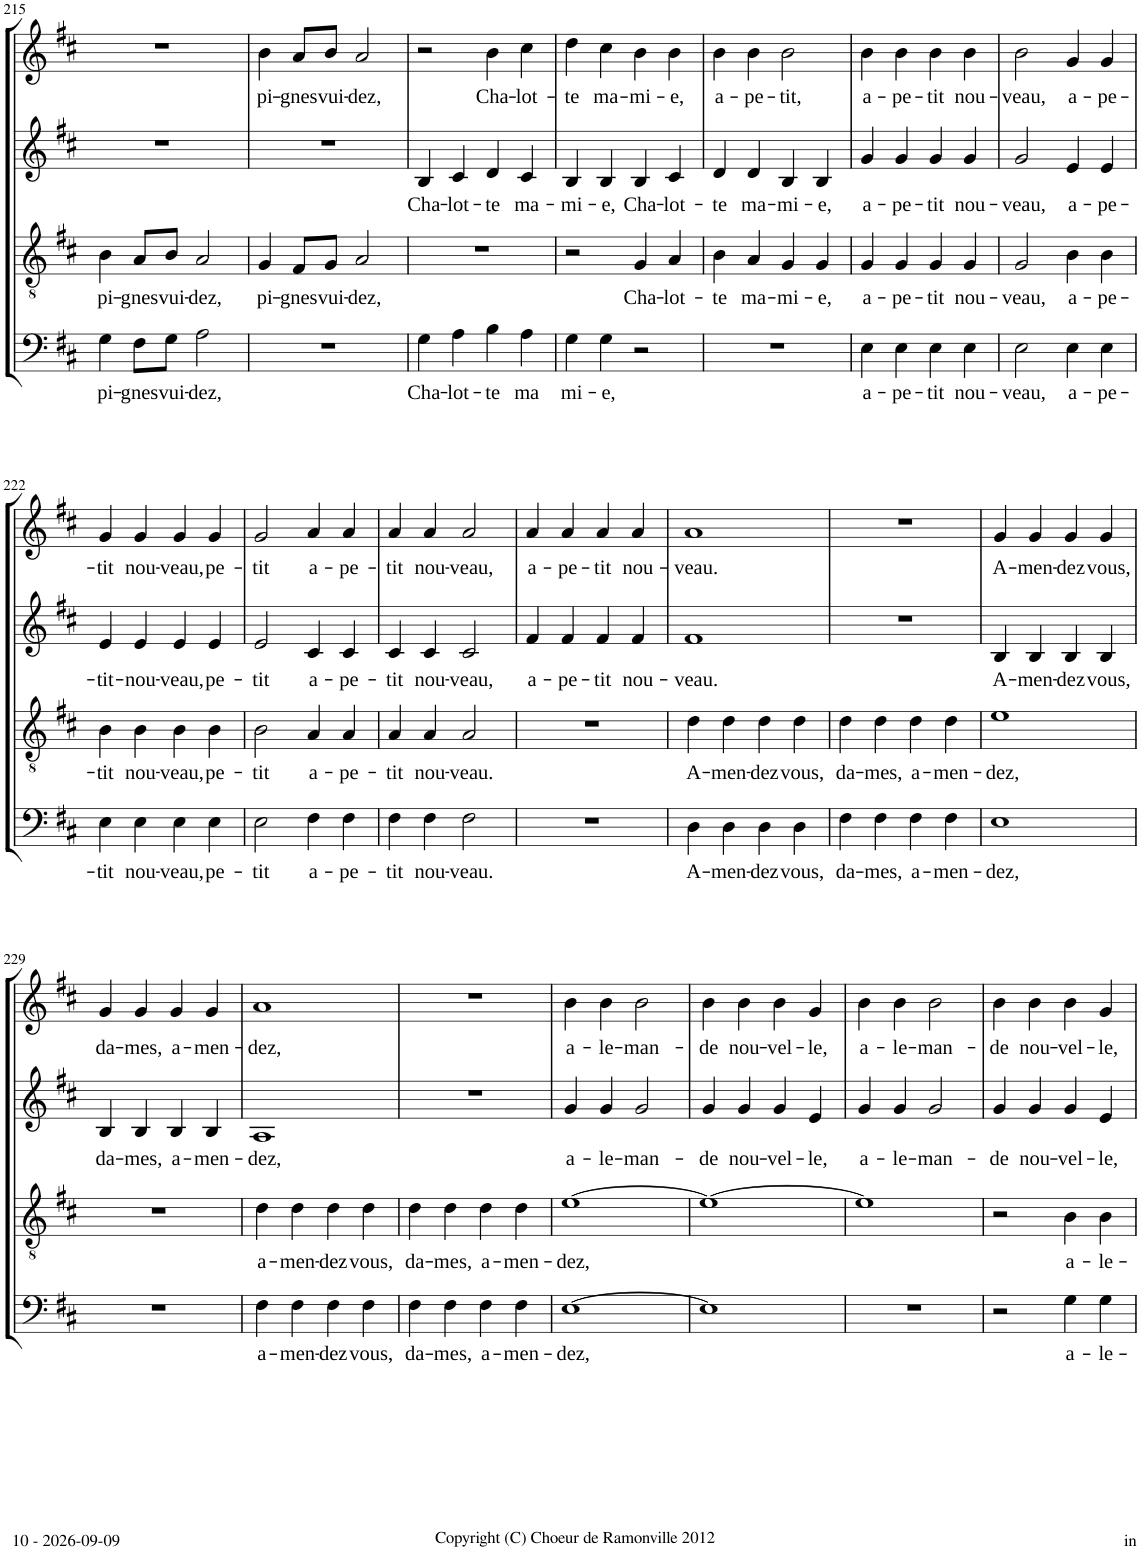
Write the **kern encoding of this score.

**kern	**text	**kern	**text	**kern	**text	**kern	**text
*part4	*part4	*part3	*part3	*part2	*part2	*part1	*part1
*staff4	*staff4	*staff3	*staff3	*staff2	*staff2	*staff1	*staff1
*I"Basse	*	*I"Ténor	*	*I"Alto	*	*I"Soprano	*
*I'B	*	*I'T	*	*	*	*I'S	*
!!LO:PB:g=z
*clefF4	*	*clefGv2	*	*clefG2	*	*clefG2	*
*k[f#c#]	*	*k[f#c#]	*	*k[f#c#]	*	*k[f#c#]	*
*M4/4	*	*M4/4	*	*M4/4	*	*M4/4	*
*met(c|)	*	*met(c|)	*	*met(c|)	*	*met(c|)	*
=215	=215	=215	=215	=215	=215	=215	=215
!	!LO:LY:b	!	!LO:LY:b	!	!	!	!
4G\	pi-	4B\	pi-	1r	.	1r	.
!	!LO:LY:b	!	!LO:LY:b	!	!	!	!
8F#\L	-gnes	8A/L	-gnes	.	.	.	.
!	!LO:LY:b	!	!LO:LY:b	!	!	!	!
8G\J	vui-	8B/J	vui-	.	.	.	.
!	!LO:LY:b	!	!LO:LY:b	!	!	!	!
2A\	-dez,	2A/	-dez,	.	.	.	.
=216	=216	=216	=216	=216	=216	=216	=216
!	!	!	!LO:LY:b	!	!	!	!LO:LY:b
1r	.	4G/	pi-	1r	.	4b\	pi-
!	!	!	!LO:LY:b	!	!	!	!LO:LY:b
.	.	8F#/L	-gnes	.	.	8a/L	-gnes
!	!	!	!LO:LY:b	!	!	!	!LO:LY:b
.	.	8G/J	vui-	.	.	8b/J	vui-
!	!	!	!LO:LY:b	!	!	!	!LO:LY:b
.	.	2A/	-dez,	.	.	2a/	-dez,
=217	=217	=217	=217	=217	=217	=217	=217
!	!LO:LY:b	!	!	!	!LO:LY:b	!	!
4G\	Cha-	1r	.	4B/	Cha-	2r	.
!	!LO:LY:b	!	!	!	!LO:LY:b	!	!
4A\	-lot-	.	.	4c#/	-lot-	.	.
!	!LO:LY:b	!	!	!	!LO:LY:b	!	!LO:LY:b
4B\	-te	.	.	4d/	-te	4b\	Cha-
!	!LO:LY:b	!	!	!	!LO:LY:b	!	!LO:LY:b
4A\	ma	.	.	4c#/	ma-	4cc#\	-lot-
=218	=218	=218	=218	=218	=218	=218	=218
!	!LO:LY:b	!	!	!	!LO:LY:b	!	!LO:LY:b
4G\	mi-	2r	.	4B/	-mi-	4dd\	-te
!	!LO:LY:b	!	!	!	!LO:LY:b	!	!LO:LY:b
4G\	-e,	.	.	4B/	-e,	4cc#\	ma-
!	!	!	!LO:LY:b	!	!LO:LY:b	!	!LO:LY:b
2r	.	4G/	Cha-	4B/	Cha-	4b\	-mi-
!	!	!	!LO:LY:b	!	!LO:LY:b	!	!LO:LY:b
.	.	4A/	-lot-	4c#/	-lot-	4b\	-e,
=219	=219	=219	=219	=219	=219	=219	=219
!	!	!	!LO:LY:b	!	!LO:LY:b	!	!LO:LY:b
1r	.	4B\	-te	4d/	-te	4b\	a-
!	!	!	!LO:LY:b	!	!LO:LY:b	!	!LO:LY:b
.	.	4A/	ma-	4d/	ma-	4b\	-pe-
!	!	!	!LO:LY:b	!	!LO:LY:b	!	!LO:LY:b
.	.	4G/	-mi-	4B/	-mi-	2b\	-tit,
!	!	!	!LO:LY:b	!	!LO:LY:b	!	!
.	.	4G/	-e,	4B/	-e,	.	.
=220	=220	=220	=220	=220	=220	=220	=220
!	!LO:LY:b	!	!LO:LY:b	!	!LO:LY:b	!	!LO:LY:b
4E\	a-	4G/	a-	4g/	a-	4b\	a-
!	!LO:LY:b	!	!LO:LY:b	!	!LO:LY:b	!	!LO:LY:b
4E\	-pe-	4G/	-pe-	4g/	-pe-	4b\	-pe-
!	!LO:LY:b	!	!LO:LY:b	!	!LO:LY:b	!	!LO:LY:b
4E\	-tit	4G/	-tit	4g/	-tit	4b\	-tit
!	!LO:LY:b	!	!LO:LY:b	!	!LO:LY:b	!	!LO:LY:b
4E\	nou-	4G/	nou-	4g/	nou-	4b\	nou-
=221	=221	=221	=221	=221	=221	=221	=221
!	!LO:LY:b	!	!LO:LY:b	!	!LO:LY:b	!	!LO:LY:b
2E\	-veau,	2G/	-veau,	2g/	-veau,	2b\	-veau,
!	!LO:LY:b	!	!LO:LY:b	!	!LO:LY:b	!	!LO:LY:b
4E\	a-	4B\	a-	4e/	a-	4g/	a-
!	!LO:LY:b	!	!LO:LY:b	!	!LO:LY:b	!	!LO:LY:b
4E\	-pe-	4B\	-pe-	4e/	-pe-	4g/	-pe-
!!LO:LB:g=z
=222	=222	=222	=222	=222	=222	=222	=222
!	!LO:LY:b	!	!LO:LY:b	!	!LO:LY:b	!	!LO:LY:b
4E\	-tit	4B\	-tit	4e/	-tit-	4g/	-tit
!	!LO:LY:b	!	!LO:LY:b	!	!LO:LY:b	!	!LO:LY:b
4E\	nou-	4B\	nou-	4e/	-nou-	4g/	nou-
!	!LO:LY:b	!	!LO:LY:b	!	!LO:LY:b	!	!LO:LY:b
4E\	-veau,	4B\	-veau,	4e/	-veau,	4g/	-veau,
!	!LO:LY:b	!	!LO:LY:b	!	!LO:LY:b	!	!LO:LY:b
4E\	pe-	4B\	pe-	4e/	pe-	4g/	pe-
=223	=223	=223	=223	=223	=223	=223	=223
!	!LO:LY:b	!	!LO:LY:b	!	!LO:LY:b	!	!LO:LY:b
2E\	-tit	2B\	-tit	2e/	-tit	2g/	-tit
!	!LO:LY:b	!	!LO:LY:b	!	!LO:LY:b	!	!LO:LY:b
4F#\	a-	4A/	a-	4c#/	a-	4a/	a-
!	!LO:LY:b	!	!LO:LY:b	!	!LO:LY:b	!	!LO:LY:b
4F#\	-pe-	4A/	-pe-	4c#/	-pe-	4a/	-pe-
=224	=224	=224	=224	=224	=224	=224	=224
!	!LO:LY:b	!	!LO:LY:b	!	!LO:LY:b	!	!LO:LY:b
4F#\	-tit	4A/	-tit	4c#/	-tit	4a/	-tit
!	!LO:LY:b	!	!LO:LY:b	!	!LO:LY:b	!	!LO:LY:b
4F#\	nou-	4A/	nou-	4c#/	nou-	4a/	nou-
!	!LO:LY:b	!	!LO:LY:b	!	!LO:LY:b	!	!LO:LY:b
2F#\	-veau.	2A/	-veau.	2c#/	-veau,	2a/	-veau,
=225	=225	=225	=225	=225	=225	=225	=225
!	!	!	!	!	!LO:LY:b	!	!LO:LY:b
1r	.	1r	.	4f#/	a-	4a/	a-
!	!	!	!	!	!LO:LY:b	!	!LO:LY:b
.	.	.	.	4f#/	-pe-	4a/	-pe-
!	!	!	!	!	!LO:LY:b	!	!LO:LY:b
.	.	.	.	4f#/	-tit	4a/	-tit
!	!	!	!	!	!LO:LY:b	!	!LO:LY:b
.	.	.	.	4f#/	nou-	4a/	nou-
=226	=226	=226	=226	=226	=226	=226	=226
!	!LO:LY:b	!	!LO:LY:b	!	!LO:LY:b	!	!LO:LY:b
4D\	A-	4d\	A-	1f#	-veau.	1a	-veau.
!	!LO:LY:b	!	!LO:LY:b	!	!	!	!
4D\	-men-	4d\	-men-	.	.	.	.
!	!LO:LY:b	!	!LO:LY:b	!	!	!	!
4D\	-dez	4d\	-dez	.	.	.	.
!	!LO:LY:b	!	!LO:LY:b	!	!	!	!
4D\	vous,	4d\	vous,	.	.	.	.
=227	=227	=227	=227	=227	=227	=227	=227
!	!LO:LY:b	!	!LO:LY:b	!	!	!	!
4F#\	da-	4d\	da-	1r	.	1r	.
!	!LO:LY:b	!	!LO:LY:b	!	!	!	!
4F#\	-mes,	4d\	-mes,	.	.	.	.
!	!LO:LY:b	!	!LO:LY:b	!	!	!	!
4F#\	a-	4d\	a-	.	.	.	.
!	!LO:LY:b	!	!LO:LY:b	!	!	!	!
4F#\	-men-	4d\	-men-	.	.	.	.
=228	=228	=228	=228	=228	=228	=228	=228
!	!LO:LY:b	!	!LO:LY:b	!	!LO:LY:b	!	!LO:LY:b
1E	-dez,	1e	-dez,	4B/	A-	4g/	A-
!	!	!	!	!	!LO:LY:b	!	!LO:LY:b
.	.	.	.	4B/	-men-	4g/	-men-
!	!	!	!	!	!LO:LY:b	!	!LO:LY:b
.	.	.	.	4B/	-dez	4g/	-dez
!	!	!	!	!	!LO:LY:b	!	!LO:LY:b
.	.	.	.	4B/	vous,	4g/	vous,
!!LO:LB:g=z
=229	=229	=229	=229	=229	=229	=229	=229
!	!	!	!	!	!LO:LY:b	!	!LO:LY:b
1r	.	1r	.	4B/	da-	4g/	da-
!	!	!	!	!	!LO:LY:b	!	!LO:LY:b
.	.	.	.	4B/	-mes,	4g/	-mes,
!	!	!	!	!	!LO:LY:b	!	!LO:LY:b
.	.	.	.	4B/	a-	4g/	a-
!	!	!	!	!	!LO:LY:b	!	!LO:LY:b
.	.	.	.	4B/	-men-	4g/	-men-
=230	=230	=230	=230	=230	=230	=230	=230
!	!LO:LY:b	!	!LO:LY:b	!	!LO:LY:b	!	!LO:LY:b
4F#\	a-	4d\	a-	1A	-dez,	1a	-dez,
!	!LO:LY:b	!	!LO:LY:b	!	!	!	!
4F#\	-men-	4d\	-men-	.	.	.	.
!	!LO:LY:b	!	!LO:LY:b	!	!	!	!
4F#\	-dez	4d\	-dez	.	.	.	.
!	!LO:LY:b	!	!LO:LY:b	!	!	!	!
4F#\	vous,	4d\	vous,	.	.	.	.
=231	=231	=231	=231	=231	=231	=231	=231
!	!LO:LY:b	!	!LO:LY:b	!	!	!	!
4F#\	da-	4d\	da-	1r	.	1r	.
!	!LO:LY:b	!	!LO:LY:b	!	!	!	!
4F#\	-mes,	4d\	-mes,	.	.	.	.
!	!LO:LY:b	!	!LO:LY:b	!	!	!	!
4F#\	a-	4d\	a-	.	.	.	.
!	!LO:LY:b	!	!LO:LY:b	!	!	!	!
4F#\	-men-	4d\	-men-	.	.	.	.
=232	=232	=232	=232	=232	=232	=232	=232
!	!LO:LY:b	!	!LO:LY:b	!	!LO:LY:b	!	!LO:LY:b
[1E	-dez,	[1e	-dez,	4g/	a-	4b\	a-
!	!	!	!	!	!LO:LY:b	!	!LO:LY:b
.	.	.	.	4g/	-le-	4b\	-le-
!	!	!	!	!	!LO:LY:b	!	!LO:LY:b
.	.	.	.	2g/	-man-	2b\	-man-
=233	=233	=233	=233	=233	=233	=233	=233
!	!	!	!	!	!LO:LY:b	!	!LO:LY:b
1E]	.	1e_	.	4g/	-de	4b\	-de
!	!	!	!	!	!LO:LY:b	!	!LO:LY:b
.	.	.	.	4g/	nou-	4b\	nou-
!	!	!	!	!	!LO:LY:b	!	!LO:LY:b
.	.	.	.	4g/	-vel-	4b\	-vel-
!	!	!	!	!	!LO:LY:b	!	!LO:LY:b
.	.	.	.	4e/	-le,	4g/	-le,
=234	=234	=234	=234	=234	=234	=234	=234
!	!	!	!	!	!LO:LY:b	!	!LO:LY:b
1r	.	1e]	.	4g/	a-	4b\	a-
!	!	!	!	!	!LO:LY:b	!	!LO:LY:b
.	.	.	.	4g/	-le-	4b\	-le-
!	!	!	!	!	!LO:LY:b	!	!LO:LY:b
.	.	.	.	2g/	-man-	2b\	-man-
=235	=235	=235	=235	=235	=235	=235	=235
!	!	!	!	!	!LO:LY:b	!	!LO:LY:b
2r	.	2r	.	4g/	-de	4b\	-de
!	!	!	!	!	!LO:LY:b	!	!LO:LY:b
.	.	.	.	4g/	nou-	4b\	nou-
!	!LO:LY:b	!	!LO:LY:b	!	!LO:LY:b	!	!LO:LY:b
4G\	a-	4B\	a-	4g/	-vel-	4b\	-vel-
!	!LO:LY:b	!	!LO:LY:b	!	!LO:LY:b	!	!LO:LY:b
4G\	-le-	4B\	-le-	4e/	-le,	4g/	-le,
=	=	=	=	=	=	=	=
*-	*-	*-	*-	*-	*-	*-	*-
